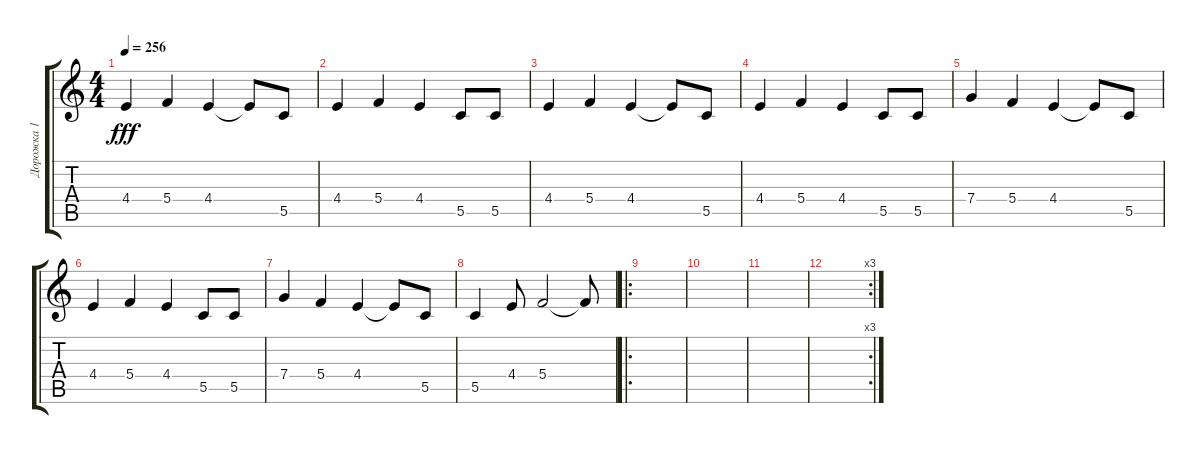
\track ("Дорожка 1" "Дорожка 1") {instrument distortionguitar}
\staff {score tabs}
\tuning (D4 A3 F3 C3 G2 D2) {hide}
\ts (4 4)
\tempo 256
\clef g2
\ks c
4.4.4{dy fff} 5.4.4 4.4.4 4.4{t}.8 5.5.8 |
4.4.4 5.4.4 4.4.4 5.5.8 5.5.8 |
4.4.4 5.4.4 4.4.4 4.4{t}.8 5.5.8 |
4.4.4 5.4.4 4.4.4 5.5.8 5.5.8 |
7.4.4 5.4.4 4.4.4 4.4{t}.8 5.5.8 |
4.4.4 5.4.4 4.4.4 5.5.8 5.5.8 |
7.4.4 5.4.4 4.4.4 4.4{t}.8 5.5.8 |
5.5.4 4.4.8 5.4.2 5.4{t}.8 |
\ro
|
|
|
\rc 3
